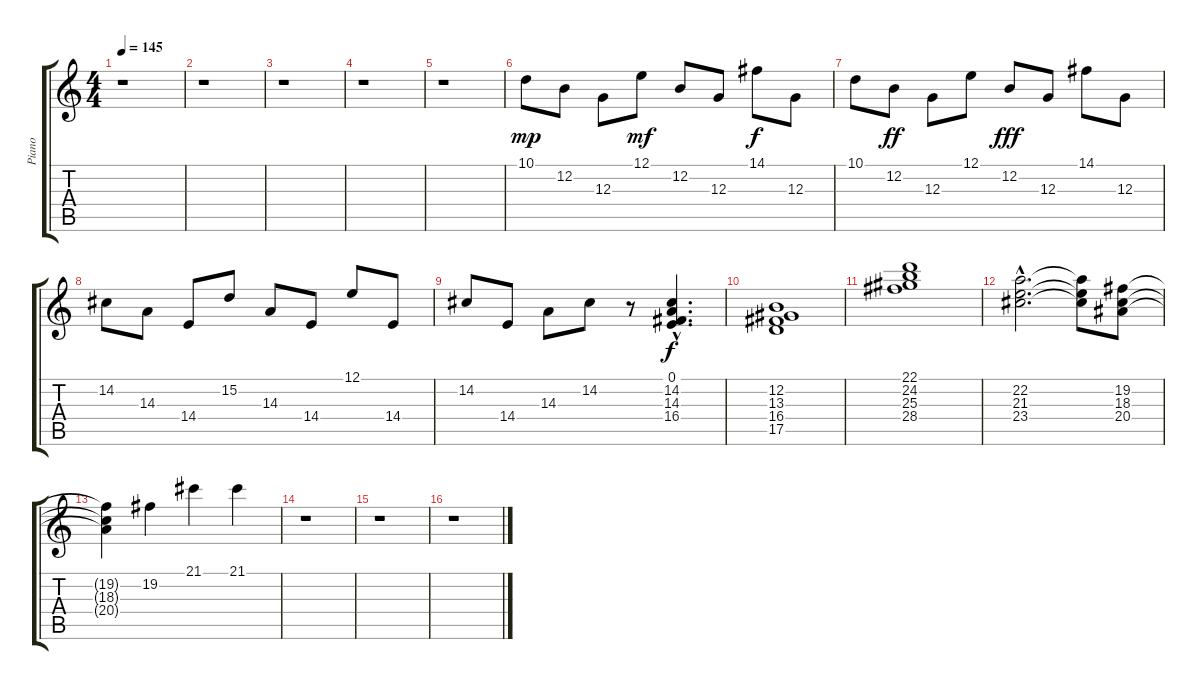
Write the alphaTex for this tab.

\track ("Piano" "Piano") {instrument acousticgrandpiano}
\staff {score tabs}
\tuning (E4 B3 G3 D3 A2 E2) {hide}
\ts (4 4)
\tempo 145
\clef g2
\ks c
r.1{dy f} |
r.1 |
r.1 |
r.1 |
r.1 |
10.1.8{dy mp} 12.2.8 12.3.8 12.1.8{dy mf} 12.2.8 12.3.8 14.1.8{dy f} 12.3.8 |
10.1.8 12.2.8{dy ff} 12.3.8 12.1.8 12.2.8{dy fff} 12.3.8 14.1.8 12.3.8 |
14.2.8 14.3.8 14.4.8 15.2.8 14.3.8 14.4.8 12.1.8 14.4.8 |
14.2.8 14.4.8 14.3.8 14.2.8 r.8 (0.1{hac} 14.2{hac} 14.3{hac} 16.4{hac}).4{d dy f} |
(12.2 13.3 16.4 17.5).1 |
(22.1 24.2 25.3 28.4).1 |
(22.2{hac} 21.3{hac} 23.4{hac}).2{d} (22.2{t} 21.3{t} 23.4{t}).8 (19.2 18.3 20.4).8 |
(19.2{t} 18.3{t} 20.4{t}).4 19.2.4 21.1.4 21.1.4 |
r.1 |
r.1 |
r.1
